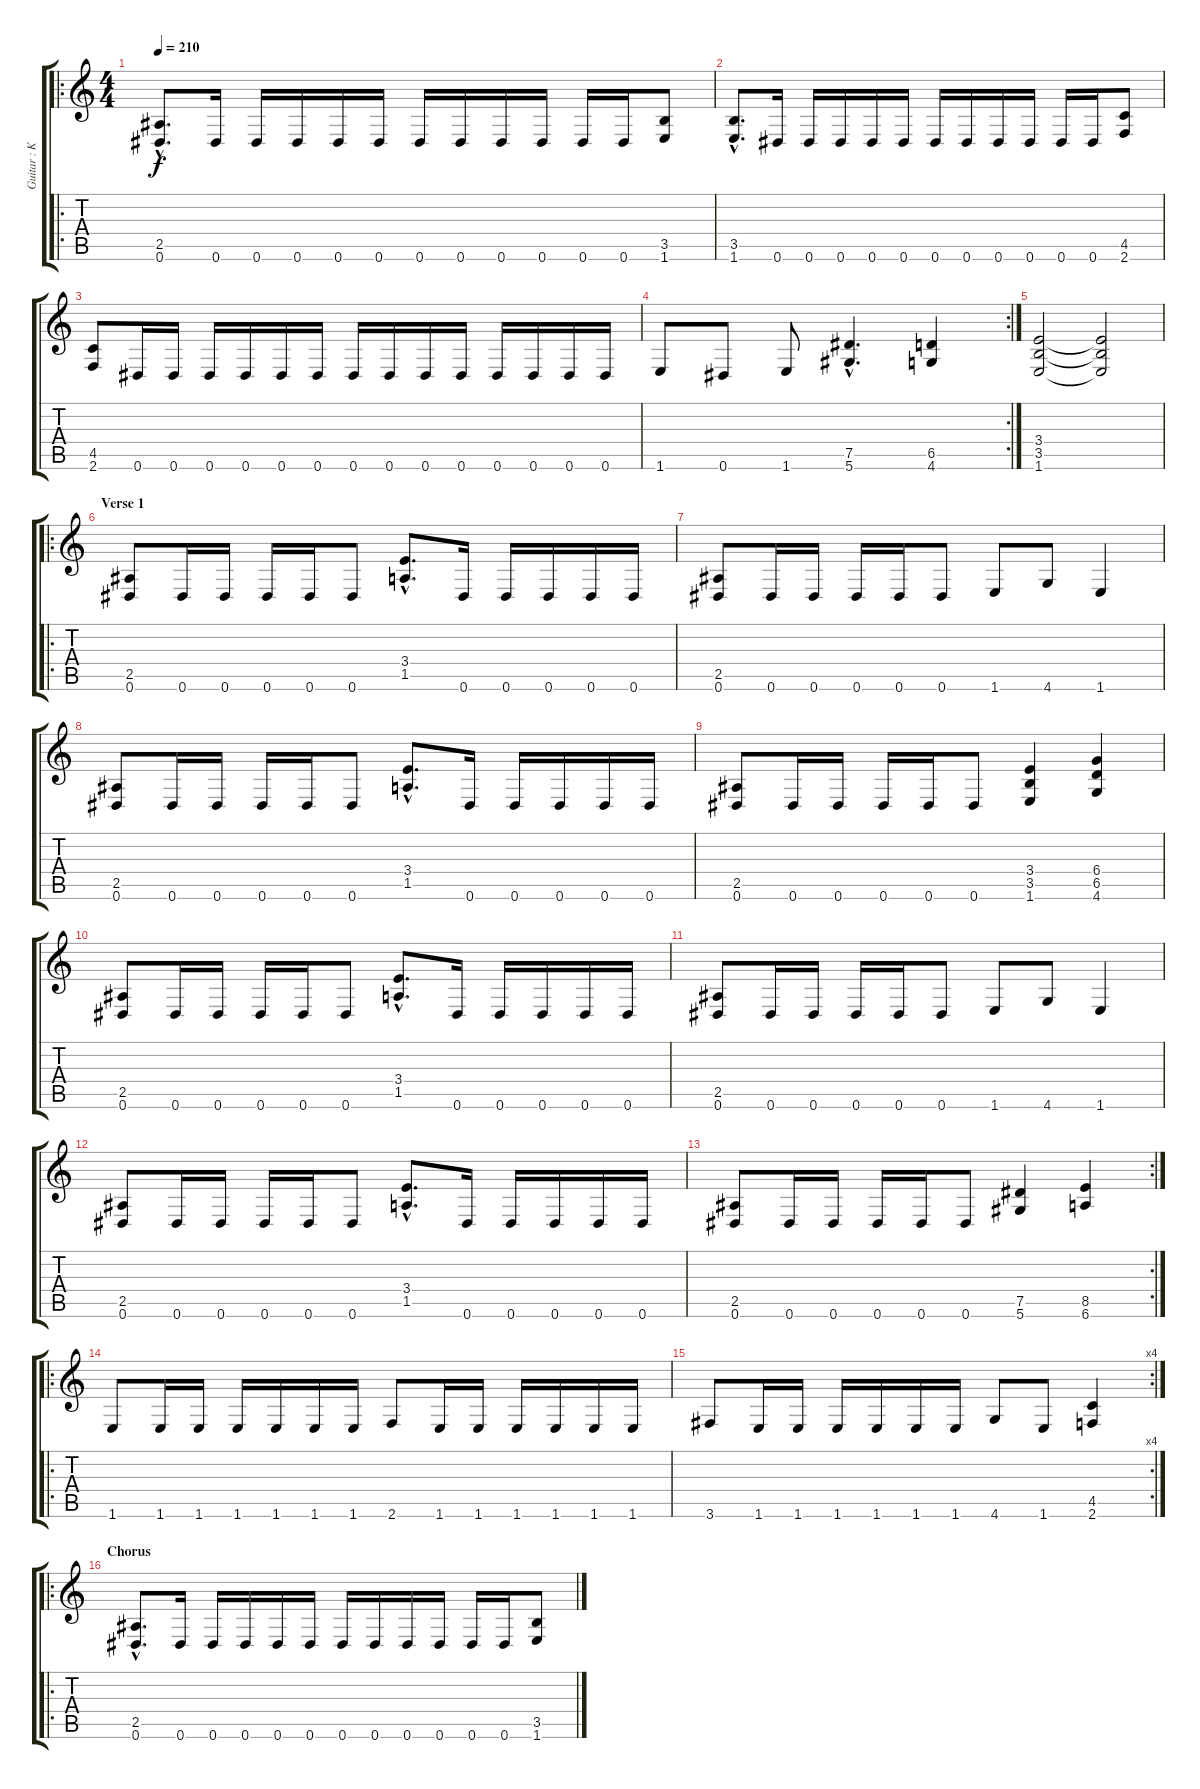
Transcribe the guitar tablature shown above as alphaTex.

\track ("Guitar : Kerry King" "Guitar : K") {instrument distortionguitar}
\staff {score tabs}
\tuning (Eb4 Bb3 Gb3 Db3 Ab2 Eb2) {hide}
\ro
\ts (4 4)
\tempo 210
\clef g2
\ks c
(2.5{hac} 0.6{hac}).8{d dy f} 0.6.16 0.6.16 0.6.16 0.6.16 0.6.16 0.6.16 0.6.16 0.6.16 0.6.16 0.6.16 0.6.16 (3.5 1.6).8 |
(3.5{hac} 1.6{hac}).8{d} 0.6.16 0.6.16 0.6.16 0.6.16 0.6.16 0.6.16 0.6.16 0.6.16 0.6.16 0.6.16 0.6.16 (4.5 2.6).8 |
(4.5 2.6).8 0.6.16 0.6.16 0.6.16 0.6.16 0.6.16 0.6.16 0.6.16 0.6.16 0.6.16 0.6.16 0.6.16 0.6.16 0.6.16 0.6.16 |
\rc 2
1.6.8 0.6.8 1.6.8 (7.5{hac} 5.6{hac}).4{d} (6.5 4.6).4 |
(3.4 3.5 1.6).2 (3.4{t} 3.5{t} 1.6{t}).2 |
\ro
\section ("" "Verse 1")
(2.5 0.6).8 0.6.16 0.6.16 0.6.16 0.6.16 0.6.8 (3.4{hac} 1.5{hac}).8{d} 0.6.16 0.6.16 0.6.16 0.6.16 0.6.16 |
(2.5 0.6).8 0.6.16 0.6.16 0.6.16 0.6.16 0.6.8 1.6.8 4.6.8 1.6.4 |
(2.5 0.6).8 0.6.16 0.6.16 0.6.16 0.6.16 0.6.8 (3.4{hac} 1.5{hac}).8{d} 0.6.16 0.6.16 0.6.16 0.6.16 0.6.16 |
(2.5 0.6).8 0.6.16 0.6.16 0.6.16 0.6.16 0.6.8 (3.4 3.5 1.6).4 (6.4 6.5 4.6).4 |
(2.5 0.6).8 0.6.16 0.6.16 0.6.16 0.6.16 0.6.8 (3.4{hac} 1.5{hac}).8{d} 0.6.16 0.6.16 0.6.16 0.6.16 0.6.16 |
(2.5 0.6).8 0.6.16 0.6.16 0.6.16 0.6.16 0.6.8 1.6.8 4.6.8 1.6.4 |
(2.5 0.6).8 0.6.16 0.6.16 0.6.16 0.6.16 0.6.8 (3.4{hac} 1.5{hac}).8{d} 0.6.16 0.6.16 0.6.16 0.6.16 0.6.16 |
\rc 2
(2.5 0.6).8 0.6.16 0.6.16 0.6.16 0.6.16 0.6.8 (7.5 5.6).4 (8.5 6.6).4 |
\ro
1.6.8 1.6.16 1.6.16 1.6.16 1.6.16 1.6.16 1.6.16 2.6.8 1.6.16 1.6.16 1.6.16 1.6.16 1.6.16 1.6.16 |
\rc 4
3.6.8 1.6.16 1.6.16 1.6.16 1.6.16 1.6.16 1.6.16 4.6.8 1.6.8 (4.5 2.6).4 |
\ro
\section ("" "Chorus")
(2.5{hac} 0.6{hac}).8{d} 0.6.16 0.6.16 0.6.16 0.6.16 0.6.16 0.6.16 0.6.16 0.6.16 0.6.16 0.6.16 0.6.16 (3.5 1.6).8
